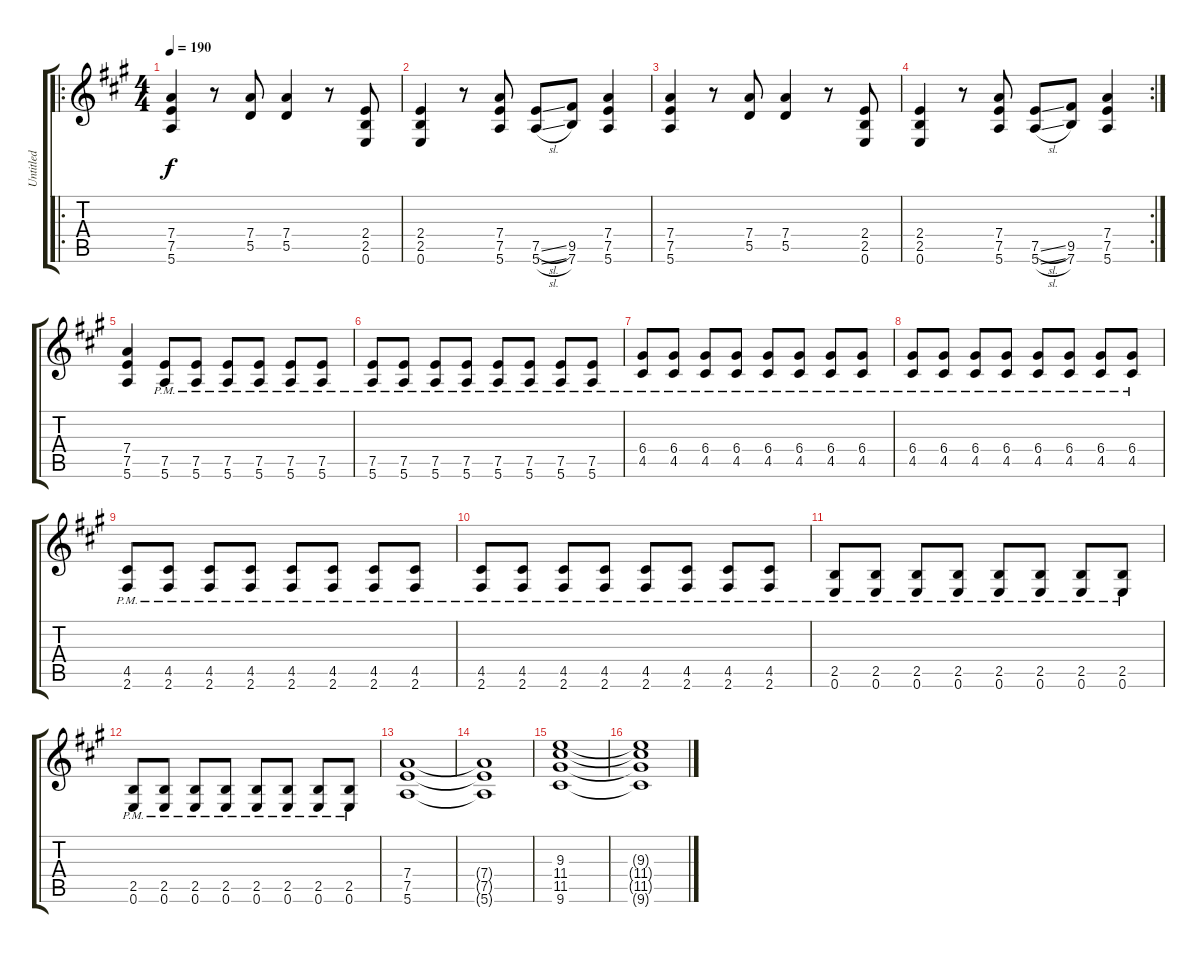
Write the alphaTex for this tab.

\track ("Untitled" "Untitled") {instrument distortionguitar}
\staff {score tabs}
\tuning (E4 B3 G3 D3 A2 E2) {hide}
\ro
\ts (4 4)
\tempo 190
\clef g2
\ks a
(7.4 7.5 5.6).4{dy f} r.8 (7.4 5.5).8 (7.4 5.5).4 r.8 (2.4 2.5 0.6).8 |
(2.4 2.5 0.6).4 r.8 (7.4 7.5 5.6).8 (7.5{sl} 5.6{sl}).8 (9.5 7.6).8 (7.4 7.5 5.6).4 |
(7.4 7.5 5.6).4 r.8 (7.4 5.5).8 (7.4 5.5).4 r.8 (2.4 2.5 0.6).8 |
\rc 2
(2.4 2.5 0.6).4 r.8 (7.4 7.5 5.6).8 (7.5{sl} 5.6{sl}).8 (9.5 7.6).8 (7.4 7.5 5.6).4 |
(7.4 7.5 5.6).4 (7.5{pm} 5.6{pm}).8 (7.5{pm} 5.6{pm}).8 (7.5{pm} 5.6{pm}).8 (7.5{pm} 5.6{pm}).8 (7.5{pm} 5.6{pm}).8 (7.5{pm} 5.6{pm}).8 |
(7.5{pm} 5.6{pm}).8 (7.5{pm} 5.6{pm}).8 (7.5{pm} 5.6{pm}).8 (7.5{pm} 5.6{pm}).8 (7.5{pm} 5.6{pm}).8 (7.5{pm} 5.6{pm}).8 (7.5{pm} 5.6{pm}).8 (7.5{pm} 5.6{pm}).8 |
(6.4{pm} 4.5{pm}).8 (6.4{pm} 4.5{pm}).8 (6.4{pm} 4.5{pm}).8 (6.4{pm} 4.5{pm}).8 (6.4{pm} 4.5{pm}).8 (6.4{pm} 4.5{pm}).8 (6.4{pm} 4.5{pm}).8 (6.4{pm} 4.5{pm}).8 |
(6.4{pm} 4.5{pm}).8 (6.4{pm} 4.5{pm}).8 (6.4{pm} 4.5{pm}).8 (6.4{pm} 4.5{pm}).8 (6.4{pm} 4.5{pm}).8 (6.4{pm} 4.5{pm}).8 (6.4{pm} 4.5{pm}).8 (6.4{pm} 4.5{pm}).8 |
(4.5{pm} 2.6{pm}).8 (4.5{pm} 2.6{pm}).8 (4.5{pm} 2.6{pm}).8 (4.5{pm} 2.6{pm}).8 (4.5{pm} 2.6{pm}).8 (4.5{pm} 2.6{pm}).8 (4.5{pm} 2.6{pm}).8 (4.5{pm} 2.6{pm}).8 |
(4.5{pm} 2.6{pm}).8 (4.5{pm} 2.6{pm}).8 (4.5{pm} 2.6{pm}).8 (4.5{pm} 2.6{pm}).8 (4.5{pm} 2.6{pm}).8 (4.5{pm} 2.6{pm}).8 (4.5{pm} 2.6{pm}).8 (4.5{pm} 2.6{pm}).8 |
(2.5{pm} 0.6{pm}).8 (2.5{pm} 0.6{pm}).8 (2.5{pm} 0.6{pm}).8 (2.5{pm} 0.6{pm}).8 (2.5{pm} 0.6{pm}).8 (2.5{pm} 0.6{pm}).8 (2.5{pm} 0.6{pm}).8 (2.5{pm} 0.6{pm}).8 |
(2.5{pm} 0.6{pm}).8 (2.5{pm} 0.6{pm}).8 (2.5{pm} 0.6{pm}).8 (2.5{pm} 0.6{pm}).8 (2.5{pm} 0.6{pm}).8 (2.5{pm} 0.6{pm}).8 (2.5{pm} 0.6{pm}).8 (2.5{pm} 0.6{pm}).8 |
(7.4 7.5 5.6).1 |
(7.4{t} 7.5{t} 5.6{t}).1 |
(9.3 11.4 11.5 9.6).1 |
(9.3{t} 11.4{t} 11.5{t} 9.6{t}).1
